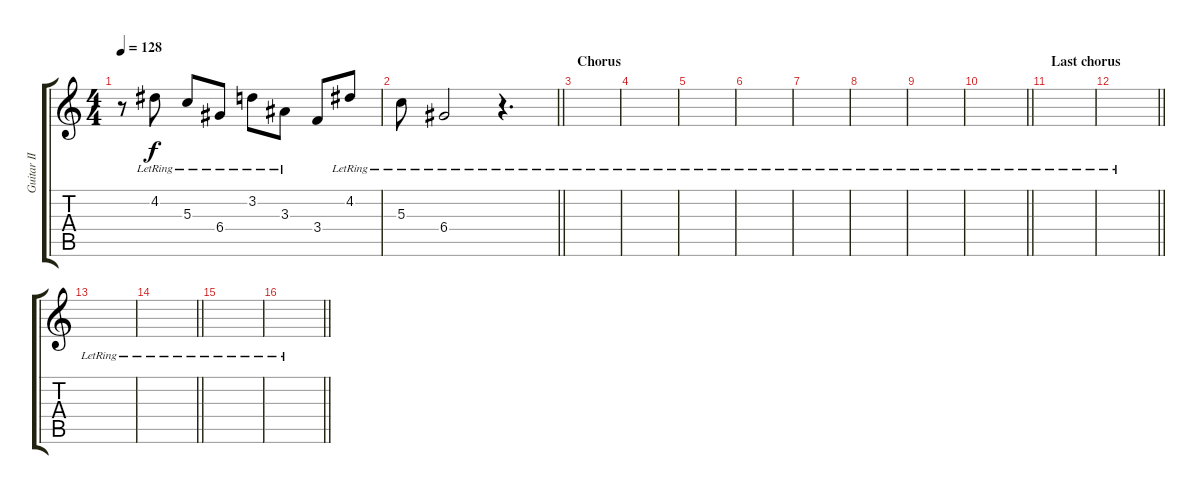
\track ("Guitar II" "Guitar II") {instrument electricguitarclean}
\staff {score tabs}
\tuning (E4 B3 G3 D3 A2 E2) {hide}
\ts (4 4)
\tempo 128
\clef g2
\ks c
r.8{dy f} 4.2{lr}.8 5.3{lr}.8 6.4{lr}.8 3.2{lr}.8 3.3{lr}.8 3.4.8 4.2{lr}.8 |
\barLineRight lightlight
5.3{lr}.8 6.4{lr}.2 r.4{d} |
\section ("" "Chorus")
|
|
|
|
|
|
|
\barLineRight lightlight
|
\section ("" "Last chorus")
|
\barLineRight lightlight
|
|
\barLineRight lightlight
|
|
\barLineRight lightlight
